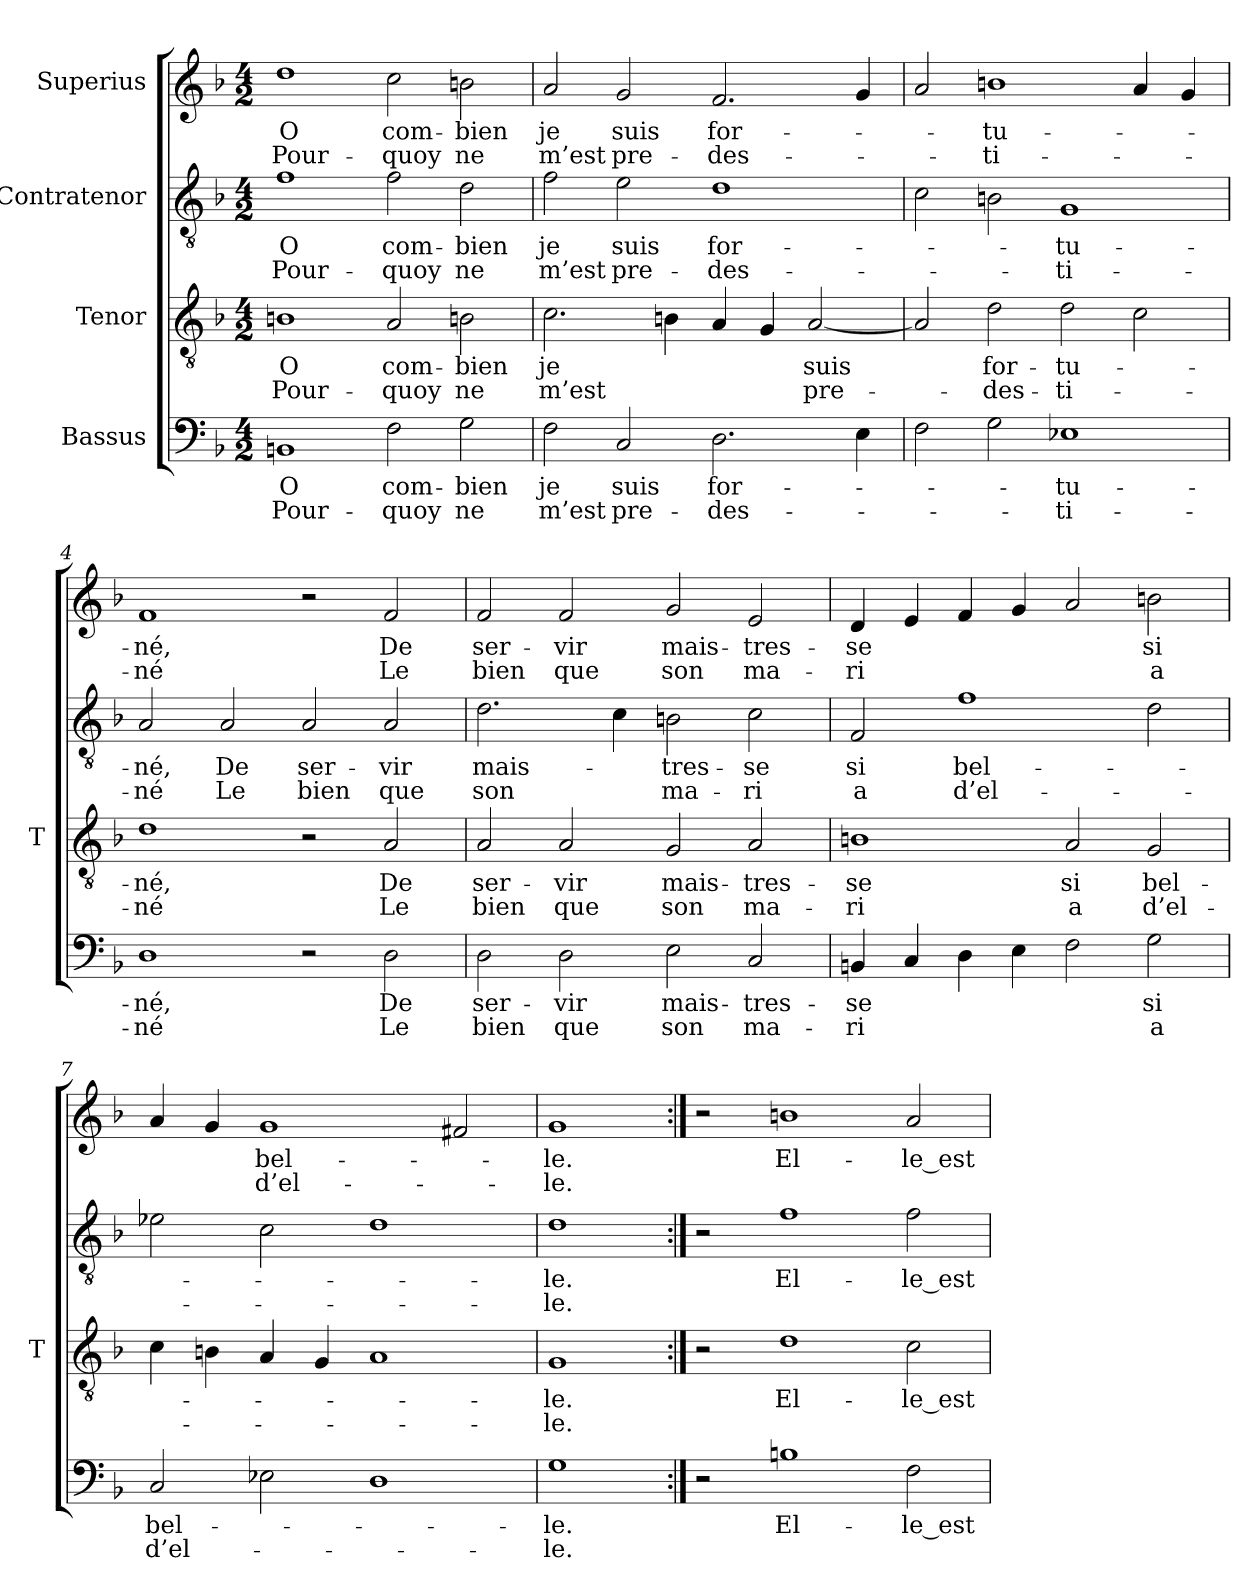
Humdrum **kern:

**kern	**text	**text	**kern	**text	**text	**kern	**text	**text	**kern	**text	**text
*part4	*part4	*part4	*part3	*part3	*part3	*part2	*part2	*part2	*part1	*part1	*part1
*staff4	*staff4	*staff4	*staff3	*staff3	*staff3	*staff2	*staff2	*staff2	*staff1	*staff1	*staff1
*I"Bassus	*	*	*I"Tenor	*	*	*I"Contratenor	*	*	*I"Superius	*	*
*	*	*	*I'T	*	*	*	*	*	*	*	*
*clefF4	*	*	*clefGv2	*	*	*clefGv2	*	*	*clefG2	*	*
*k[b-]	*	*	*k[b-]	*	*	*k[b-]	*	*	*k[b-]	*	*
*F:	*	*	*F:	*	*	*F:	*	*	*F:	*	*
*M4/2	*	*	*M4/2	*	*	*M4/2	*	*	*M4/2	*	*
=1	=1	=1	=1	=1	=1	=1	=1	=1	=1	=1	=1
1BB	-O	Pour-	1Bn	-O	Pour-	1f	-O	Pour-	1dd	-O	Pour-
2F	com-	-quoy	2A	com-	-quoy	2f	com-	-quoy	2cc	com-	-quoy
2G	-bien	-ne	2Bn	-bien	-ne	2d	-bien	-ne	2b	-bien	-ne
=2	=2	=2	=2	=2	=2	=2	=2	=2	=2	=2	=2
2F	-je	-m’est	2.c	-je	-m’est	2f	-je	-m’est	2a	-je	-m’est
2C	-suis	pre-	.	.	.	2e	-suis	pre-	2g	-suis	pre-
.	.	.	4Bn	.	.	.	.	.	.	.	.
2.D	for-	des-	4A	.	.	1d	for-	des-	2.f	for-	des-
.	.	.	4G	.	.	.	.	.	.	.	.
.	.	.	[2A	-suis	pre-	.	.	.	.	.	.
4E	.	.	.	.	.	.	.	.	4g	.	.
=3	=3	=3	=3	=3	=3	=3	=3	=3	=3	=3	=3
2F	.	.	2A]	.	.	2c	.	.	2a	.	.
2G	.	.	2d	for-	des-	2B	.	.	1b	tu-	ti-
1E-X	tu-	ti-	2d	tu-	ti-	1G	tu-	ti-	.	.	.
.	.	.	2c	.	.	.	.	.	4a	.	.
.	.	.	.	.	.	.	.	.	4g	.	.
=4	=4	=4	=4	=4	=4	=4	=4	=4	=4	=4	=4
1D	-né,	-né	1d	-né,	-né	2A	-né,	-né	1f	-né,	-né
.	.	.	.	.	.	2A	-De	-Le	.	.	.
2r	.	.	2r	.	.	2A	ser-	-bien	2r	.	.
2D	-De	-Le	2A	-De	-Le	2A	-vir	-que	2f	-De	-Le
!!LO:LB:g=z
=5	=5	=5	=5	=5	=5	=5	=5	=5	=5	=5	=5
2D	ser-	-bien	2A	ser-	-bien	2.d	mais-	-son	2f	ser-	-bien
2D	-vir	-que	2A	-vir	-que	.	.	.	2f	-vir	-que
.	.	.	.	.	.	4c	.	.	.	.	.
2E	mais-	-son	2G	mais-	-son	2B	tres-	ma-	2g	mais-	-son
2C	tres-	ma-	2A	tres-	ma-	2c	-se	-ri	2e	tres-	ma-
=6	=6	=6	=6	=6	=6	=6	=6	=6	=6	=6	=6
4BB	-se	-ri	1Bn	-se	-ri	2F	-si	-a	4d	-se	-ri
4C	.	.	.	.	.	.	.	.	4e	.	.
4D	.	.	.	.	.	1f	bel-	d’el-	4f	.	.
4E	.	.	.	.	.	.	.	.	4g	.	.
2F	.	.	2A	-si	-a	.	.	.	2a	.	.
2G	-si	-a	2G	bel-	d’el-	2d	.	.	2b	-si	-a
=7	=7	=7	=7	=7	=7	=7	=7	=7	=7	=7	=7
2C	bel-	d’el-	4c	.	.	2e-X	.	.	4a	.	.
.	.	.	4Bn	.	.	.	.	.	4g	.	.
2E-X	.	.	4A	.	.	2c	.	.	1g	bel-	d’el-
.	.	.	4G	.	.	.	.	.	.	.	.
1D	.	.	1A	.	.	1d	.	.	.	.	.
.	.	.	.	.	.	.	.	.	2f#X	.	.
=8	=8	=8	=8	=8	=8	=8	=8	=8	=8	=8	=8
1G	-le.	-le.	1G	-le.	-le.	1d	-le.	-le.	1g	-le.	-le.
!!LO:PB:g=z
=9:|!	=9:|!	=9:|!	=9:|!	=9:|!	=9:|!	=9:|!	=9:|!	=9:|!	=9:|!	=9:|!	=9:|!
2r	.	.	2r	.	.	2r	.	.	2r	.	.
1B	El-	.	1d	El-	.	1f	El-	.	1b	El-	.
2F	-le_est	.	2c	-le_est	.	2f	-le_est	.	2a	-le_est	.
=	=	=	=	=	=	=	=	=	=	=	=
*-	*-	*-	*-	*-	*-	*-	*-	*-	*-	*-	*-
